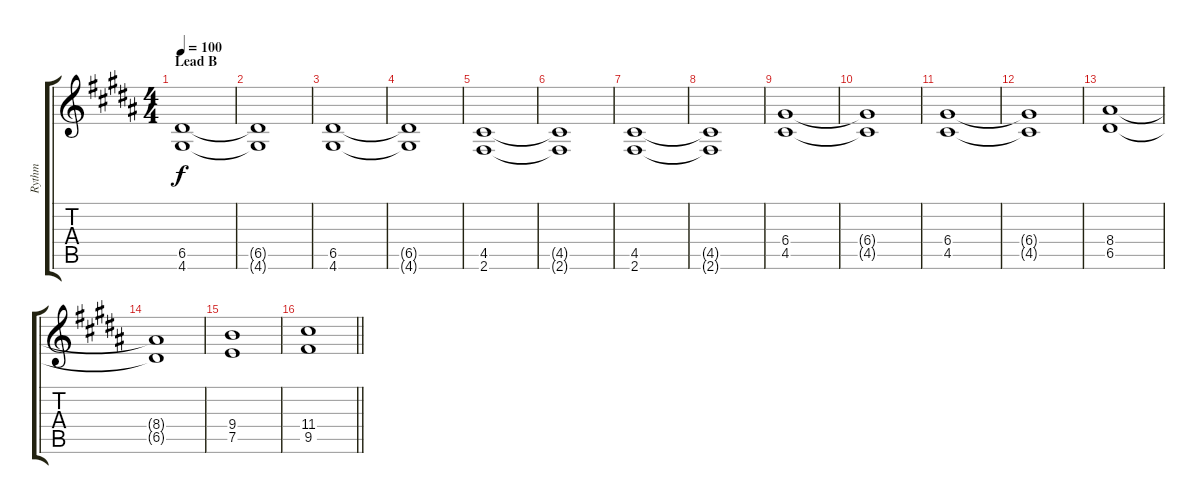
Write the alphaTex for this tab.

\track ("Rythm" "Rythm") {instrument distortionguitar}
\staff {score tabs}
\tuning (E4 B3 G3 D3 A2 E2) {hide}
\ts (4 4)
\section ("" "Lead B")
\tempo 100
\clef g2
\ks b
(6.5 4.6).1{dy f} |
(6.5{t} 4.6{t}).1 |
(6.5 4.6).1 |
(6.5{t} 4.6{t}).1 |
(4.5 2.6).1 |
(4.5{t} 2.6{t}).1 |
(4.5 2.6).1 |
(4.5{t} 2.6{t}).1 |
(6.4 4.5).1 |
(6.4{t} 4.5{t}).1 |
(6.4 4.5).1 |
(6.4{t} 4.5{t}).1 |
(8.4 6.5).1 |
(8.4{t} 6.5{t}).1 |
(9.4 7.5).1 |
\barLineRight lightlight
(11.4 9.5).1
